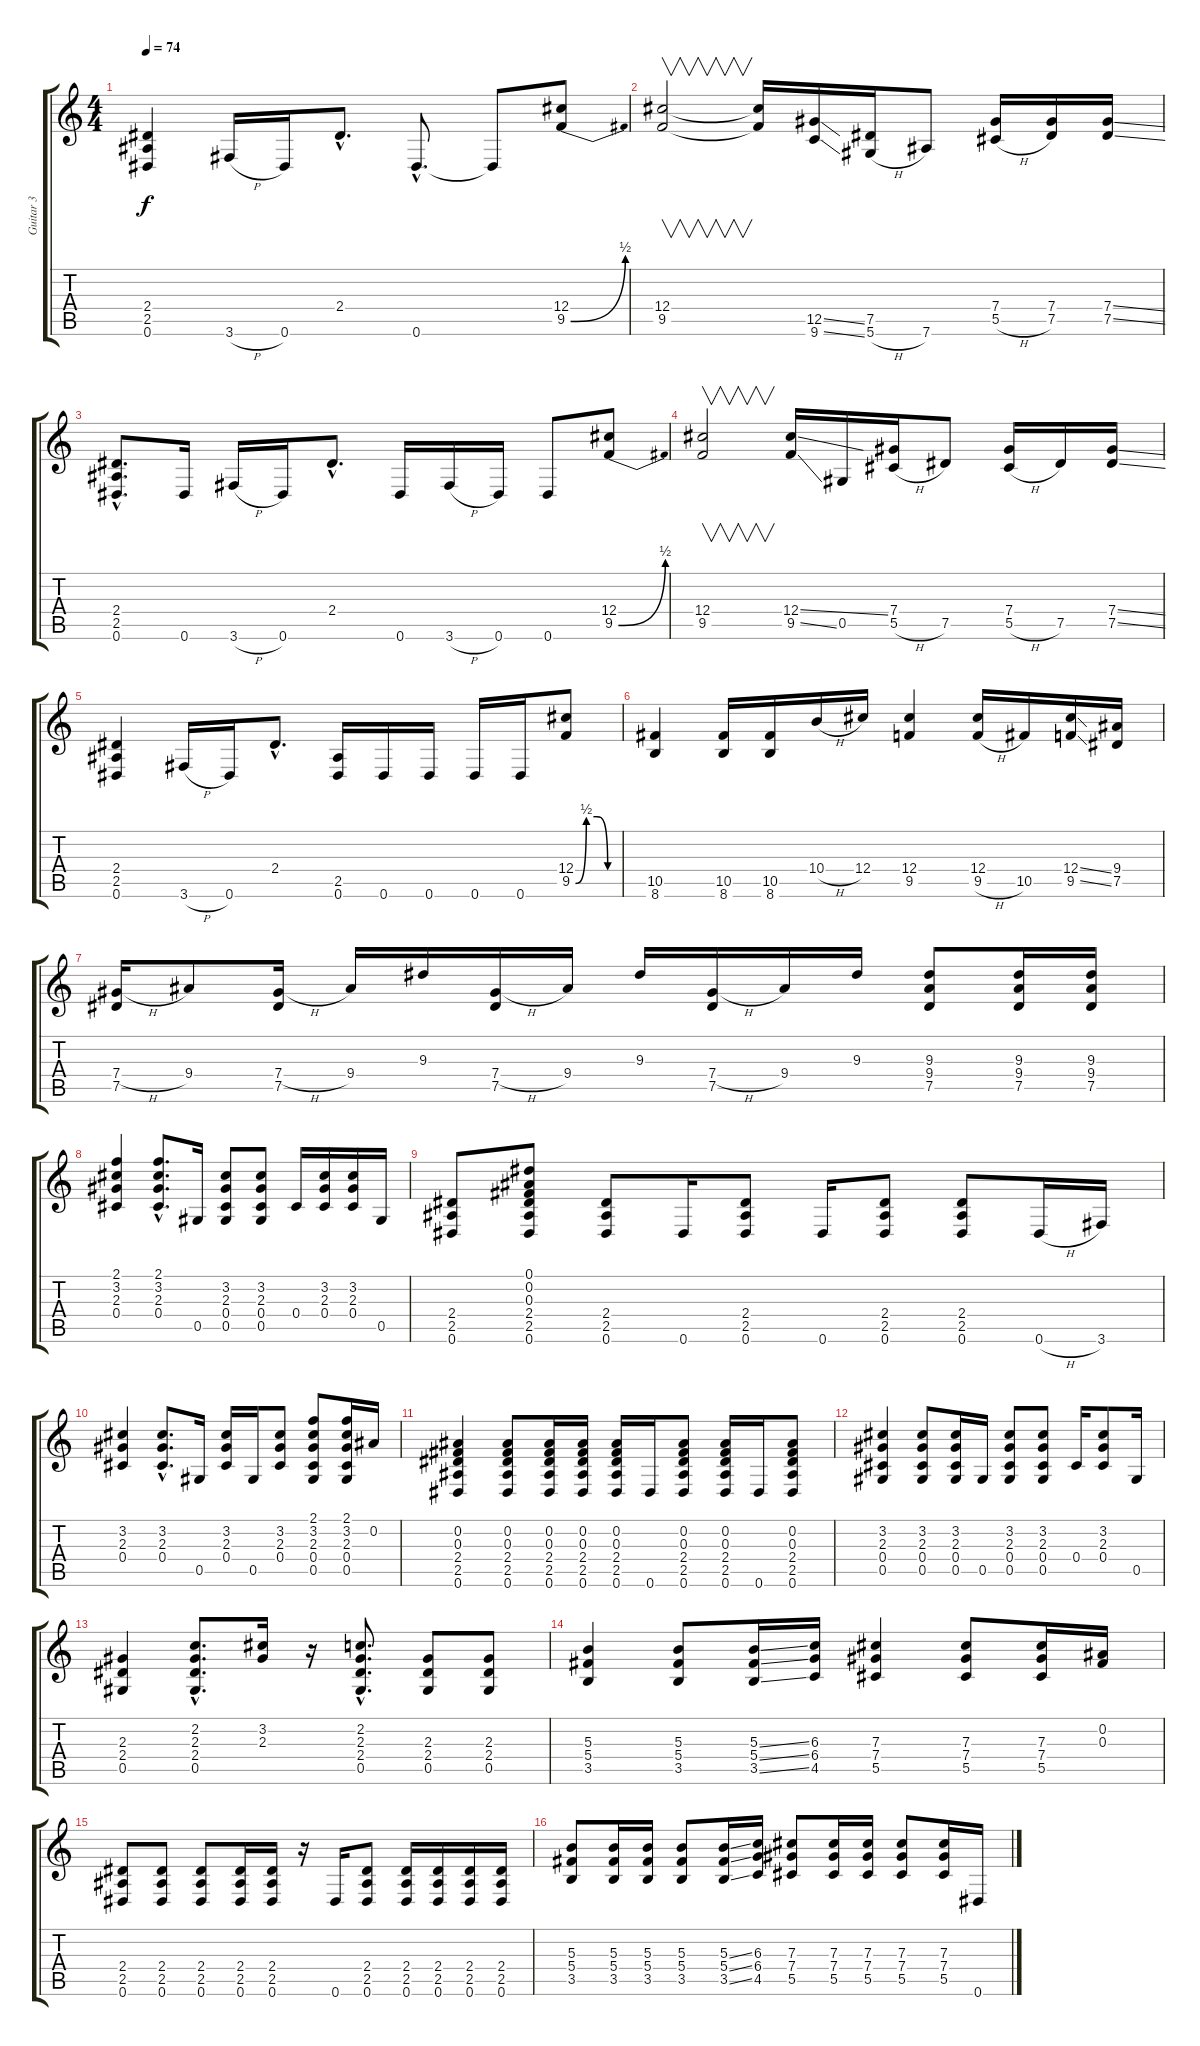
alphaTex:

\track ("Guitar 3" "Guitar 3") {instrument overdrivenguitar}
\staff {score tabs}
\tuning (Eb4 Bb3 Gb3 Db3 Ab2 Eb2) {hide}
\ts (4 4)
\tempo 74
\clef g2
\ks c
(2.4 2.5 0.6).4{dy f} 3.6{h}.16 0.6.16 2.4{hac}.8{d} 0.6{hac}.8{d} 0.6{t}.8 (12.4 9.5{be (bend 0 0 60 2)}).8 |
(12.4 9.5).2{v} (12.4{t} 9.5{t}).16 (12.5{ss} 9.6{ss}).16 (7.5 5.6{h}).16 7.6.8 (7.4 5.5{h}).16 (7.4 7.5).16 (7.4{ss} 7.5{ss}).16 |
(2.4{hac} 2.5{hac} 0.6{hac}).8{d} 0.6.16 3.6{h}.16 0.6.16 2.4{hac}.8{d} 0.6.16 3.6{h}.16 0.6.16 0.6.8 (12.4 9.5{be (bend 0 0 60 2)}).8 |
(12.4 9.5).2{v} (12.4{ss} 9.5{ss}).16 0.5.16 (7.4 5.5{h}).16 7.5.8 (7.4 5.5{h}).16 7.5.16 (7.4{ss} 7.5{ss}).16 |
(2.4 2.5 0.6).4 3.6{h}.16 0.6.16 2.4{hac}.8{d} (2.5 0.6).16 0.6.16 0.6.16 0.6.16 0.6.16 (12.4 9.5{be (custom 0 0 15 2 30 2 45 0 60 0)}).8 |
(10.5 8.6).4 (10.5 8.6).16 (10.5 8.6).16 10.4{h}.16 12.4.16 (12.4 9.5).4 (12.4 9.5{h}).16 10.5.16 (12.4{ss} 9.5{ss}).16 (9.4 7.5).16 |
(7.4{h} 7.5).16 9.4.8 (7.4{h} 7.5).16 9.4.16 9.3.16 (7.4{h} 7.5).16 9.4.16 9.3.16 (7.4{h} 7.5).16 9.4.16 9.3.16 (9.3 9.4 7.5).8 (9.3 9.4 7.5).16 (9.3 9.4 7.5).16 |
(2.1 3.2 2.3 0.4).4 (2.1{hac} 3.2{hac} 2.3{hac} 0.4{hac}).8{d} 0.5.16 (3.2 2.3 0.4 0.5).8 (3.2 2.3 0.4 0.5).8 0.4.16 (3.2 2.3 0.4).16 (3.2 2.3 0.4).16 0.5.16 |
(2.4 2.5 0.6).8 (0.1 0.2 0.3 2.4 2.5 0.6).8 (2.4 2.5 0.6).8 0.6.16 (2.4 2.5 0.6).8 0.6.16 (2.4 2.5 0.6).8 (2.4 2.5 0.6).8 0.6{h}.16 3.6.16 |
(3.2 2.3 0.4).4 (3.2{hac} 2.3{hac} 0.4{hac}).8{d} 0.5.16 (3.2 2.3 0.4).16 0.5.16 (3.2 2.3 0.4).8 (2.1 3.2 2.3 0.4 0.5).8 (2.1 3.2 2.3 0.4 0.5).16 0.2.16 |
(0.2 0.3 2.4 2.5 0.6).4 (0.2 0.3 2.4 2.5 0.6).8 (0.2 0.3 2.4 2.5 0.6).16 (0.2 0.3 2.4 2.5 0.6).16 (0.2 0.3 2.4 2.5 0.6).16 0.6.16 (0.2 0.3 2.4 2.5 0.6).8 (0.2 0.3 2.4 2.5 0.6).16 0.6.16 (0.2 0.3 2.4 2.5 0.6).8 |
(3.2 2.3 0.4 0.5).4 (3.2 2.3 0.4 0.5).8 (3.2 2.3 0.4 0.5).16 0.5.16 (3.2 2.3 0.4 0.5).8 (3.2 2.3 0.4 0.5).8 0.4.16 (3.2 2.3 0.4).8 0.5.16 |
(2.3 2.4 0.5).4 (2.2{hac} 2.3{hac} 2.4{hac} 0.5{hac}).8{d} (3.2 2.3).16 r.16 (2.2{hac} 2.3{hac} 2.4{hac} 0.5{hac}).8{d} (2.3 2.4 0.5).8 (2.3 2.4 0.5).8 |
(5.3 5.4 3.5).4 (5.3 5.4 3.5).8 (5.3{ss} 5.4{ss} 3.5{ss}).16 (6.3 6.4 4.5).16 (7.3 7.4 5.5).4 (7.3 7.4 5.5).8 (7.3 7.4 5.5).16 (0.2 0.3).16 |
(2.4 2.5 0.6).8 (2.4 2.5 0.6).8 (2.4 2.5 0.6).8 (2.4 2.5 0.6).16 (2.4 2.5 0.6).16 r.16 0.6.16 (2.4 2.5 0.6).8 (2.4 2.5 0.6).16 (2.4 2.5 0.6).16 (2.4 2.5 0.6).16 (2.4 2.5 0.6).16 |
(5.3 5.4 3.5).8 (5.3 5.4 3.5).16 (5.3 5.4 3.5).16 (5.3 5.4 3.5).8 (5.3{ss} 5.4{ss} 3.5{ss}).16 (6.3 6.4 4.5).16 (7.3 7.4 5.5).8 (7.3 7.4 5.5).16 (7.3 7.4 5.5).16 (7.3 7.4 5.5).8 (7.3 7.4 5.5).16 0.6.16
